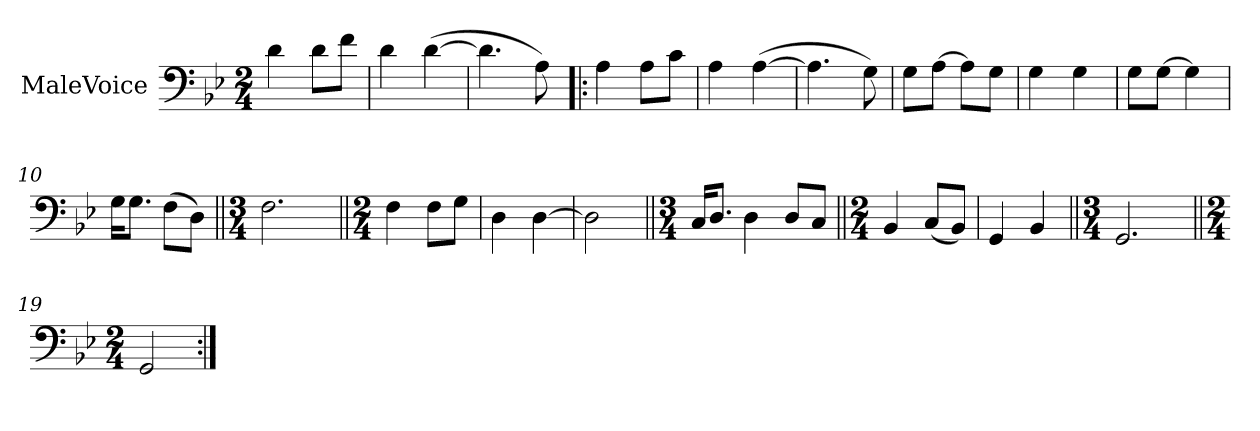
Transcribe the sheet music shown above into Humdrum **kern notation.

**kern
*part1
*staff1
*I"MaleVoice
*clefF4
*k[b-e-]
*M2/4
*MM84
=
4d
8d\L
8f\J
=2
4d
([4d
=3
4.d]
8A)
=4!|:
4A
8A\L
8c\J
=5
4A
([4A
=6
4.A]
8G)
=7
8G\L
[8A\J
8A\L]
8G\J
=8
4G
4G
=9
8G\L
[8G\J
4G]
=10
16G\KL
8.G\J
(8F\L
8D\J)
=11||
*M3/4
2.F
=12||
*M2/4
4F
8F\L
8G\J
=13
4D
[4D
=14
2D]
=15||
*M3/4
16C/KL
8.D/J
4D
8D/L
8C/J
=16||
*M2/4
4BB-
(8C/L
8BB-/J)
=17
4GG
4BB-
=18||
*M3/4
2.GG
=19||
*M2/4
2GG
=:|!
*-
